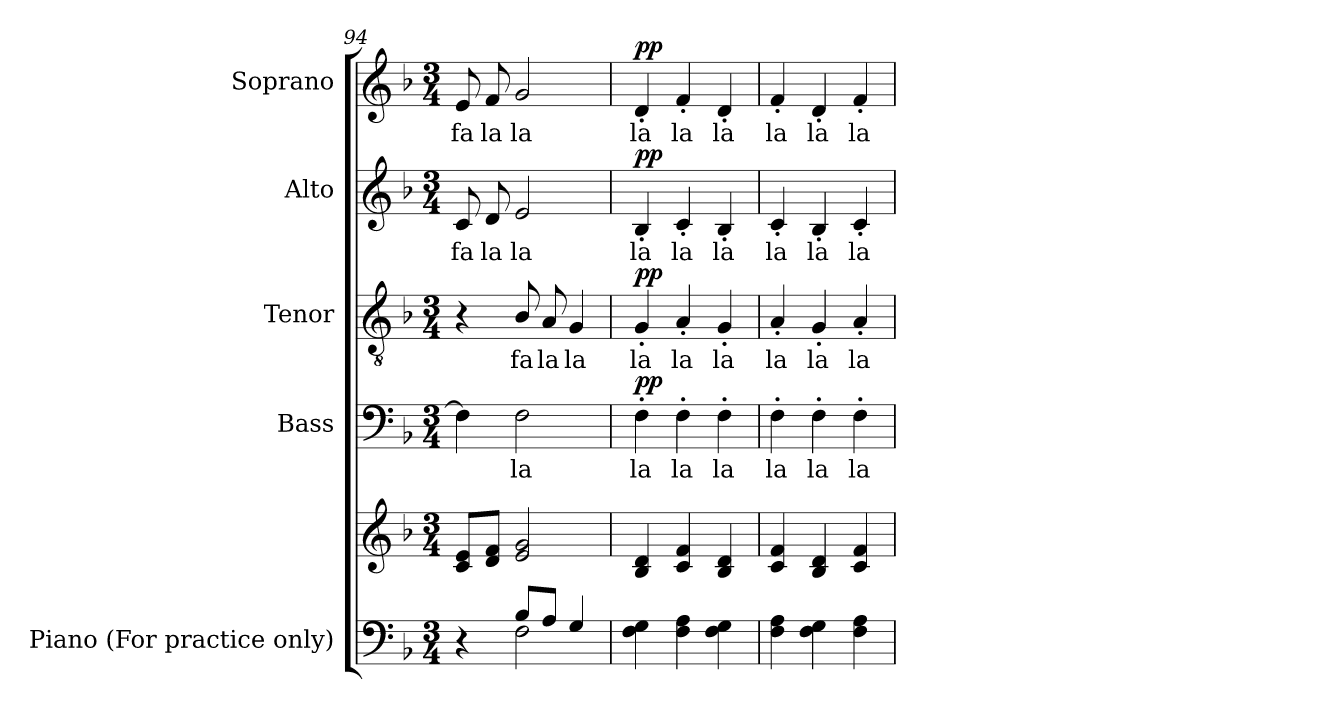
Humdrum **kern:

**kern	**kern	**kern	**text	**dynam	**kern	**text	**dynam	**kern	**text	**dynam	**kern	**text	**dynam
*part5	*part5	*part4	*part4	*part4	*part3	*part3	*part3	*part2	*part2	*part2	*part1	*part1	*part1
*staff6	*staff5	*staff4	*staff4	*staff4	*staff3	*staff3	*staff3	*staff2	*staff2	*staff2	*staff1	*staff1	*staff1
*I"Piano (For practice only)	*	*I"Bass	*	*	*I"Tenor	*	*	*I"Alto	*	*	*I"Soprano	*	*
*I'Pno.	*	*I'B.	*	*	*I'T.	*	*	*I'A.	*	*	*I'S.	*	*
*clefF4	*clefG2	*clefF4	*	*	*clefGv2	*	*	*clefG2	*	*	*clefG2	*	*
*	*	*	*	*	*ITrd7c12	*	*	*	*	*	*	*	*
*k[b-]	*k[b-]	*k[b-]	*	*	*k[b-]	*	*	*k[b-]	*	*	*k[b-]	*	*
*F:	*F:	*F:	*	*	*F:	*	*	*F:	*	*	*F:	*	*
*M3/4	*M3/4	*M3/4	*	*	*M3/4	*	*	*M3/4	*	*	*M3/4	*	*
=94	=94	=94	=94	=94	=94	=94	=94	=94	=94	=94	=94	=94	=94
*^	*	*	*	*	*	*	*	*	*	*	*	*	*
!	!	!	!	!	!	!	!	!	!	!LO:LY:b:color=#000000	!	!	!	!
!	!	!	!	!	!	!	!	!	!	!	!	!	!LO:LY:b:color=#000000	!
4r	4ryy	8ci/ 8eiL	4Fi\]	.	.	4r	.	.	8ci/	fa	.	8ei/	fa	.
!	!	!	!	!	!	!	!	!	!	!LO:LY:b:color=#000000	!	!	!	!
!	!	!	!	!	!	!	!	!	!	!	!	!	!LO:LY:b:color=#000000	!
.	.	8di/ 8fiJ	.	.	.	.	.	.	8di/	la	.	8fi/	la	.
!	!	!	!	!LO:LY:b:color=#000000	!	!	!	!	!	!	!	!	!	!
!	!	!	!	!	!	!	!LO:LY:b:color=#000000	!	!	!	!	!	!	!
!	!	!	!	!	!	!	!	!	!	!LO:LY:b:color=#000000	!	!	!	!
!	!	!	!	!	!	!	!	!	!	!	!	!	!LO:LY:b:color=#000000	!
8B-i/L	2Fi\	2ei/ 2gi	2Fi\	la	.	8BB-i/	fa	.	2ei/	la	.	2gi/	la	.
!	!	!	!	!	!	!	!LO:LY:b:color=#000000	!	!	!	!	!	!	!
8Ai/J	.	.	.	.	.	8AAi/	la	.	.	.	.	.	.	.
!	!	!	!	!	!	!	!LO:LY:b:color=#000000	!	!	!	!	!	!	!
4Gi/	.	.	.	.	.	4GGi/	la	.	.	.	.	.	.	.
*v	*v	*	*	*	*	*	*	*	*	*	*	*	*	*
=95	=95	=95	=95	=95	=95	=95	=95	=95	=95	=95	=95	=95	=95
!	!	!	!LO:LY:b:color=#000000	!	!	!	!	!	!	!	!	!	!
!	!	!	!	!	!	!LO:LY:b:color=#000000	!	!	!	!	!	!	!
!	!	!	!	!	!	!	!	!	!LO:LY:b:color=#000000	!	!	!	!
!	!	!	!	!	!	!	!	!	!	!	!	!LO:LY:b:color=#000000	!
4Fi\ 4Gi	4B-i/ 4di	4F'i\	la	pp	4GG'i/	la	pp	4B-'i/	la	pp	4d'i/	la	pp
!	!	!	!LO:LY:b:color=#000000	!	!	!	!	!	!	!	!	!	!
!	!	!	!	!	!	!LO:LY:b:color=#000000	!	!	!	!	!	!	!
!	!	!	!	!	!	!	!	!	!LO:LY:b:color=#000000	!	!	!	!
!	!	!	!	!	!	!	!	!	!	!	!	!LO:LY:b:color=#000000	!
4Fi\ 4Ai	4ci/ 4fi	4F'i\	la	.	4AA'i/	la	.	4c'i/	la	.	4f'i/	la	.
!	!	!	!LO:LY:b:color=#000000	!	!	!	!	!	!	!	!	!	!
!	!	!	!	!	!	!LO:LY:b:color=#000000	!	!	!	!	!	!	!
!	!	!	!	!	!	!	!	!	!LO:LY:b:color=#000000	!	!	!	!
!	!	!	!	!	!	!	!	!	!	!	!	!LO:LY:b:color=#000000	!
4Fi\ 4Gi	4B-i/ 4di	4F'i\	la	.	4GG'i/	la	.	4B-'i/	la	.	4d'i/	la	.
=96	=96	=96	=96	=96	=96	=96	=96	=96	=96	=96	=96	=96	=96
!	!	!	!LO:LY:b:color=#000000	!	!	!	!	!	!	!	!	!	!
!	!	!	!	!	!	!LO:LY:b:color=#000000	!	!	!	!	!	!	!
!	!	!	!	!	!	!	!	!	!LO:LY:b:color=#000000	!	!	!	!
!	!	!	!	!	!	!	!	!	!	!	!	!LO:LY:b:color=#000000	!
4Fi\ 4Ai	4ci/ 4fi	4F'i\	la	.	4AA'i/	la	.	4c'i/	la	.	4f'i/	la	.
!	!	!	!LO:LY:b:color=#000000	!	!	!	!	!	!	!	!	!	!
!	!	!	!	!	!	!LO:LY:b:color=#000000	!	!	!	!	!	!	!
!	!	!	!	!	!	!	!	!	!LO:LY:b:color=#000000	!	!	!	!
!	!	!	!	!	!	!	!	!	!	!	!	!LO:LY:b:color=#000000	!
4Fi\ 4Gi	4B-i/ 4di	4F'i\	la	.	4GG'i/	la	.	4B-'i/	la	.	4d'i/	la	.
!	!	!	!LO:LY:b:color=#000000	!	!	!	!	!	!	!	!	!	!
!	!	!	!	!	!	!LO:LY:b:color=#000000	!	!	!	!	!	!	!
!	!	!	!	!	!	!	!	!	!LO:LY:b:color=#000000	!	!	!	!
!	!	!	!	!	!	!	!	!	!	!	!	!LO:LY:b:color=#000000	!
4Fi\ 4Ai	4ci/ 4fi	4F'i\	la	.	4AA'i/	la	.	4c'i/	la	.	4f'i/	la	.
=	=	=	=	=	=	=	=	=	=	=	=	=	=
*-	*-	*-	*-	*-	*-	*-	*-	*-	*-	*-	*-	*-	*-
